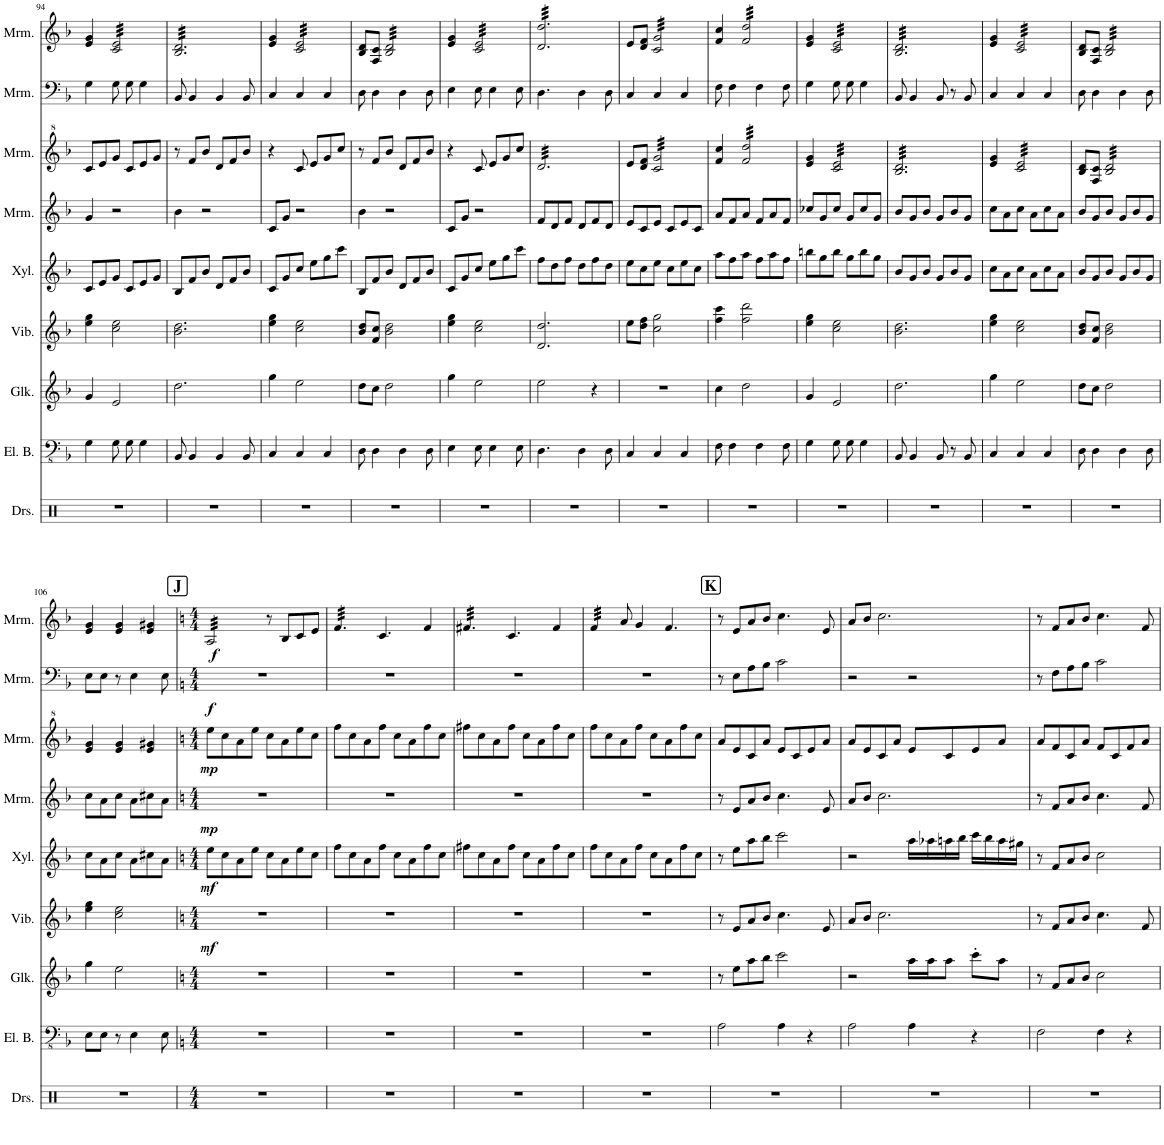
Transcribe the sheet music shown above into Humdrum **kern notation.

**kern	**kern	**kern	**kern	**dynam	**kern	**dynam	**kern	**dynam	**kern	**dynam	**kern	**dynam	**kern	**dynam
*part9	*part8	*part7	*part6	*part6	*part5	*part5	*part4	*part4	*part3	*part3	*part2	*part2	*part1	*part1
*staff9	*staff8	*staff7	*staff6	*staff6	*staff5	*staff5	*staff4	*staff4	*staff3	*staff3	*staff2	*staff2	*staff1	*staff1
*I"Drumset	*I"Electric Bass	*I"Glockenspiel	*I"Vibraphone	*	*I"Xylophone	*	*I"Marimba	*	*I"Marimba	*	*I"Marimba	*	*I"Marimba	*
*I'Drs.	*I'El. B.	*I'Glk.	*I'Vib.	*	*I'Xyl.	*	*I'Mrm.	*	*I'Mrm.	*	*I'Mrm.	*	*I'Mrm.	*
!!LO:PB:g=z
*clefX	*clefFv4	*clefG2	*clefG2	*	*clefG2	*	*clefG2	*	*clefG^2	*	*clefF4	*	*clefG2	*
*	*	*Trd-14c-24	*	*	*Trd-7c-12	*	*	*	*	*	*	*	*	*
*k[]	*k[b-]	*k[b-]	*k[b-]	*	*k[b-]	*	*k[b-]	*	*k[b-]	*	*k[b-]	*	*k[b-]	*
*M6/8	*M6/8	*M6/8	*M6/8	*	*M6/8	*	*M6/8	*	*M6/8	*	*M6/8	*	*M6/8	*
=94	=94	=94	=94	=94	=94	=94	=94	=94	=94	=94	=94	=94	=94	=94
2.r	4GG\	4g/	4ee\ 4gg\	.	8c/L	.	4g/	.	8cc/L	.	4G\	.	4e/ 4g/	.
.	.	.	.	.	8e/	.	.	.	8ee/	.	.	.	.	.
*	*	*	*	*	*	*	*	*	*	*	*	*	*tremolo	*
.	8GG\	2e/	2cc\ 2ee\	.	8g/J	.	2r	.	8gg/J	.	8G\	.	32c/ 32e/LLL	.
.	.	.	.	.	.	.	.	.	.	.	.	.	32c/ 32e/	.
.	.	.	.	.	.	.	.	.	.	.	.	.	32c/ 32e/	.
.	.	.	.	.	.	.	.	.	.	.	.	.	32c/ 32e/	.
.	8GG\	.	.	.	8c/L	.	.	.	8cc/L	.	8G\	.	32c/ 32e/	.
.	.	.	.	.	.	.	.	.	.	.	.	.	32c/ 32e/	.
.	.	.	.	.	.	.	.	.	.	.	.	.	32c/ 32e/	.
.	.	.	.	.	.	.	.	.	.	.	.	.	32c/ 32e/	.
.	4GG\	.	.	.	8e/	.	.	.	8ee/	.	4G\	.	32c/ 32e/	.
.	.	.	.	.	.	.	.	.	.	.	.	.	32c/ 32e/	.
.	.	.	.	.	.	.	.	.	.	.	.	.	32c/ 32e/	.
.	.	.	.	.	.	.	.	.	.	.	.	.	32c/ 32e/	.
.	.	.	.	.	8g/J	.	.	.	8gg/J	.	.	.	32c/ 32e/	.
.	.	.	.	.	.	.	.	.	.	.	.	.	32c/ 32e/	.
.	.	.	.	.	.	.	.	.	.	.	.	.	32c/ 32e/	.
.	.	.	.	.	.	.	.	.	.	.	.	.	32c/ 32e/JJJ	.
=95	=95	=95	=95	=95	=95	=95	=95	=95	=95	=95	=95	=95	=95	=95
2.r	8BBB-/	2.dd\	2.b-\ 2.dd\	.	8B-/L	.	4b-\	.	8r	.	8BB-/	.	32B-/ 32d/LLL	.
.	.	.	.	.	.	.	.	.	.	.	.	.	32B-/ 32d/	.
.	.	.	.	.	.	.	.	.	.	.	.	.	32B-/ 32d/	.
.	.	.	.	.	.	.	.	.	.	.	.	.	32B-/ 32d/	.
.	4BBB-/	.	.	.	8f/	.	.	.	8ff/L	.	4BB-/	.	32B-/ 32d/	.
.	.	.	.	.	.	.	.	.	.	.	.	.	32B-/ 32d/	.
.	.	.	.	.	.	.	.	.	.	.	.	.	32B-/ 32d/	.
.	.	.	.	.	.	.	.	.	.	.	.	.	32B-/ 32d/	.
.	.	.	.	.	8b-/J	.	2r	.	8bb-/J	.	.	.	32B-/ 32d/	.
.	.	.	.	.	.	.	.	.	.	.	.	.	32B-/ 32d/	.
.	.	.	.	.	.	.	.	.	.	.	.	.	32B-/ 32d/	.
.	.	.	.	.	.	.	.	.	.	.	.	.	32B-/ 32d/	.
.	4BBB-/	.	.	.	8d/L	.	.	.	8dd/L	.	4BB-/	.	32B-/ 32d/	.
.	.	.	.	.	.	.	.	.	.	.	.	.	32B-/ 32d/	.
.	.	.	.	.	.	.	.	.	.	.	.	.	32B-/ 32d/	.
.	.	.	.	.	.	.	.	.	.	.	.	.	32B-/ 32d/	.
.	.	.	.	.	8f/	.	.	.	8ff/	.	.	.	32B-/ 32d/	.
.	.	.	.	.	.	.	.	.	.	.	.	.	32B-/ 32d/	.
.	.	.	.	.	.	.	.	.	.	.	.	.	32B-/ 32d/	.
.	.	.	.	.	.	.	.	.	.	.	.	.	32B-/ 32d/	.
.	8BBB-/	.	.	.	8b-/J	.	.	.	8bb-/J	.	8BB-/	.	32B-/ 32d/	.
.	.	.	.	.	.	.	.	.	.	.	.	.	32B-/ 32d/	.
.	.	.	.	.	.	.	.	.	.	.	.	.	32B-/ 32d/	.
.	.	.	.	.	.	.	.	.	.	.	.	.	32B-/ 32d/JJJ	.
*	*	*	*	*	*	*	*	*	*	*	*	*	*Xtremolo	*
=96	=96	=96	=96	=96	=96	=96	=96	=96	=96	=96	=96	=96	=96	=96
2.r	4CC/	4gg\	4ee\ 4gg\	.	8c/L	.	8c/L	.	4r	.	4C/	.	4e/ 4g/	.
.	.	.	.	.	8g/	.	8g/J	.	.	.	.	.	.	.
*	*	*	*	*	*	*	*	*	*	*	*	*	*tremolo	*
.	4CC/	2ee\	2cc\ 2ee\	.	8cc/J	.	2r	.	8cc/	.	4C/	.	32c/ 32e/LLL	.
.	.	.	.	.	.	.	.	.	.	.	.	.	32c/ 32e/	.
.	.	.	.	.	.	.	.	.	.	.	.	.	32c/ 32e/	.
.	.	.	.	.	.	.	.	.	.	.	.	.	32c/ 32e/	.
.	.	.	.	.	8ee\L	.	.	.	8ee/L	.	.	.	32c/ 32e/	.
.	.	.	.	.	.	.	.	.	.	.	.	.	32c/ 32e/	.
.	.	.	.	.	.	.	.	.	.	.	.	.	32c/ 32e/	.
.	.	.	.	.	.	.	.	.	.	.	.	.	32c/ 32e/	.
.	4CC/	.	.	.	8gg\	.	.	.	8gg/	.	4C/	.	32c/ 32e/	.
.	.	.	.	.	.	.	.	.	.	.	.	.	32c/ 32e/	.
.	.	.	.	.	.	.	.	.	.	.	.	.	32c/ 32e/	.
.	.	.	.	.	.	.	.	.	.	.	.	.	32c/ 32e/	.
.	.	.	.	.	8ccc\J	.	.	.	8ccc/J	.	.	.	32c/ 32e/	.
.	.	.	.	.	.	.	.	.	.	.	.	.	32c/ 32e/	.
.	.	.	.	.	.	.	.	.	.	.	.	.	32c/ 32e/	.
.	.	.	.	.	.	.	.	.	.	.	.	.	32c/ 32e/JJJ	.
*	*	*	*	*	*	*	*	*	*	*	*	*	*Xtremolo	*
=97	=97	=97	=97	=97	=97	=97	=97	=97	=97	=97	=97	=97	=97	=97
2.r	8DD\	8dd\L	8b-/ 8dd/L	.	8B-/L	.	4b-\	.	8r	.	8D\	.	8B-/ 8d/L	.
.	4DD\	8cc\J	8f/ 8cc/J	.	8f/	.	.	.	8ff/L	.	4D\	.	8F/ 8c/J	.
*	*	*	*	*	*	*	*	*	*	*	*	*	*tremolo	*
.	.	2dd\	2b-\ 2dd\	.	8b-/J	.	2r	.	8bb-/J	.	.	.	32B-/ 32d/LLL	.
.	.	.	.	.	.	.	.	.	.	.	.	.	32B-/ 32d/	.
.	.	.	.	.	.	.	.	.	.	.	.	.	32B-/ 32d/	.
.	.	.	.	.	.	.	.	.	.	.	.	.	32B-/ 32d/	.
.	4DD\	.	.	.	8d/L	.	.	.	8dd/L	.	4D\	.	32B-/ 32d/	.
.	.	.	.	.	.	.	.	.	.	.	.	.	32B-/ 32d/	.
.	.	.	.	.	.	.	.	.	.	.	.	.	32B-/ 32d/	.
.	.	.	.	.	.	.	.	.	.	.	.	.	32B-/ 32d/	.
.	.	.	.	.	8f/	.	.	.	8ff/	.	.	.	32B-/ 32d/	.
.	.	.	.	.	.	.	.	.	.	.	.	.	32B-/ 32d/	.
.	.	.	.	.	.	.	.	.	.	.	.	.	32B-/ 32d/	.
.	.	.	.	.	.	.	.	.	.	.	.	.	32B-/ 32d/	.
.	8DD\	.	.	.	8b-/J	.	.	.	8bb-/J	.	8D\	.	32B-/ 32d/	.
.	.	.	.	.	.	.	.	.	.	.	.	.	32B-/ 32d/	.
.	.	.	.	.	.	.	.	.	.	.	.	.	32B-/ 32d/	.
.	.	.	.	.	.	.	.	.	.	.	.	.	32B-/ 32d/JJJ	.
*	*	*	*	*	*	*	*	*	*	*	*	*	*Xtremolo	*
=98	=98	=98	=98	=98	=98	=98	=98	=98	=98	=98	=98	=98	=98	=98
2.r	4EE\	4gg\	4ee\ 4gg\	.	8c/L	.	8c/L	.	4r	.	4E\	.	4e/ 4g/	.
.	.	.	.	.	8g/	.	8g/J	.	.	.	.	.	.	.
*	*	*	*	*	*	*	*	*	*	*	*	*	*tremolo	*
.	8EE\	2ee\	2cc\ 2ee\	.	8cc/J	.	2r	.	8cc/	.	8E\	.	32c/ 32e/LLL	.
.	.	.	.	.	.	.	.	.	.	.	.	.	32c/ 32e/	.
.	.	.	.	.	.	.	.	.	.	.	.	.	32c/ 32e/	.
.	.	.	.	.	.	.	.	.	.	.	.	.	32c/ 32e/	.
.	4EE\	.	.	.	8ee\L	.	.	.	8ee/L	.	4E\	.	32c/ 32e/	.
.	.	.	.	.	.	.	.	.	.	.	.	.	32c/ 32e/	.
.	.	.	.	.	.	.	.	.	.	.	.	.	32c/ 32e/	.
.	.	.	.	.	.	.	.	.	.	.	.	.	32c/ 32e/	.
.	.	.	.	.	8gg\	.	.	.	8gg/	.	.	.	32c/ 32e/	.
.	.	.	.	.	.	.	.	.	.	.	.	.	32c/ 32e/	.
.	.	.	.	.	.	.	.	.	.	.	.	.	32c/ 32e/	.
.	.	.	.	.	.	.	.	.	.	.	.	.	32c/ 32e/	.
.	8EE\	.	.	.	8ccc\J	.	.	.	8ccc/J	.	8E\	.	32c/ 32e/	.
.	.	.	.	.	.	.	.	.	.	.	.	.	32c/ 32e/	.
.	.	.	.	.	.	.	.	.	.	.	.	.	32c/ 32e/	.
.	.	.	.	.	.	.	.	.	.	.	.	.	32c/ 32e/JJJ	.
=99	=99	=99	=99	=99	=99	=99	=99	=99	=99	=99	=99	=99	=99	=99
*	*	*	*	*	*	*	*	*	*tremolo	*	*	*	*	*
2.r	4.DD\	2ee\	2.d/ 2.dd/	.	8ff\L	.	8f/L	.	32dd/LLL	.	4.D\	.	32d/ 32dd/LLL	.
.	.	.	.	.	.	.	.	.	32dd/	.	.	.	32d/ 32dd/	.
.	.	.	.	.	.	.	.	.	32dd/	.	.	.	32d/ 32dd/	.
.	.	.	.	.	.	.	.	.	32dd/	.	.	.	32d/ 32dd/	.
.	.	.	.	.	8dd\	.	8d/	.	32dd/	.	.	.	32d/ 32dd/	.
.	.	.	.	.	.	.	.	.	32dd/	.	.	.	32d/ 32dd/	.
.	.	.	.	.	.	.	.	.	32dd/	.	.	.	32d/ 32dd/	.
.	.	.	.	.	.	.	.	.	32dd/	.	.	.	32d/ 32dd/	.
.	.	.	.	.	8ff\J	.	8f/J	.	32dd/	.	.	.	32d/ 32dd/	.
.	.	.	.	.	.	.	.	.	32dd/	.	.	.	32d/ 32dd/	.
.	.	.	.	.	.	.	.	.	32dd/	.	.	.	32d/ 32dd/	.
.	.	.	.	.	.	.	.	.	32dd/	.	.	.	32d/ 32dd/	.
.	4DD\	.	.	.	8dd\L	.	8d/L	.	32dd/	.	4D\	.	32d/ 32dd/	.
.	.	.	.	.	.	.	.	.	32dd/	.	.	.	32d/ 32dd/	.
.	.	.	.	.	.	.	.	.	32dd/	.	.	.	32d/ 32dd/	.
.	.	.	.	.	.	.	.	.	32dd/	.	.	.	32d/ 32dd/	.
.	.	4r	.	.	8ff\	.	8f/	.	32dd/	.	.	.	32d/ 32dd/	.
.	.	.	.	.	.	.	.	.	32dd/	.	.	.	32d/ 32dd/	.
.	.	.	.	.	.	.	.	.	32dd/	.	.	.	32d/ 32dd/	.
.	.	.	.	.	.	.	.	.	32dd/	.	.	.	32d/ 32dd/	.
.	8DD\	.	.	.	8dd\J	.	8d/J	.	32dd/	.	8D\	.	32d/ 32dd/	.
.	.	.	.	.	.	.	.	.	32dd/	.	.	.	32d/ 32dd/	.
.	.	.	.	.	.	.	.	.	32dd/	.	.	.	32d/ 32dd/	.
.	.	.	.	.	.	.	.	.	32dd/JJJ	.	.	.	32d/ 32dd/JJJ	.
*	*	*	*	*	*	*	*	*	*	*	*	*	*Xtremolo	*
*	*	*	*	*	*	*	*	*	*Xtremolo	*	*	*	*	*
=100	=100	=100	=100	=100	=100	=100	=100	=100	=100	=100	=100	=100	=100	=100
2.r	4CC/	2.r	8ee\L	.	8ee\L	.	8e/L	.	8ee/L	.	4C/	.	8e/L	.
.	.	.	8dd\ 8ff\J	.	8cc\	.	8c/	.	8dd/ 8ff/J	.	.	.	8d/ 8f/J	.
*	*	*	*	*	*	*	*	*	*tremolo	*	*	*	*	*
*	*	*	*	*	*	*	*	*	*	*	*	*	*tremolo	*
.	4CC/	.	2cc\ 2gg\	.	8ee\J	.	8e/J	.	32cc/ 32gg/LLL	.	4C/	.	32c/ 32g/LLL	.
.	.	.	.	.	.	.	.	.	32cc/ 32gg/	.	.	.	32c/ 32g/	.
.	.	.	.	.	.	.	.	.	32cc/ 32gg/	.	.	.	32c/ 32g/	.
.	.	.	.	.	.	.	.	.	32cc/ 32gg/	.	.	.	32c/ 32g/	.
.	.	.	.	.	8cc\L	.	8c/L	.	32cc/ 32gg/	.	.	.	32c/ 32g/	.
.	.	.	.	.	.	.	.	.	32cc/ 32gg/	.	.	.	32c/ 32g/	.
.	.	.	.	.	.	.	.	.	32cc/ 32gg/	.	.	.	32c/ 32g/	.
.	.	.	.	.	.	.	.	.	32cc/ 32gg/	.	.	.	32c/ 32g/	.
.	4CC/	.	.	.	8ee\	.	8e/	.	32cc/ 32gg/	.	4C/	.	32c/ 32g/	.
.	.	.	.	.	.	.	.	.	32cc/ 32gg/	.	.	.	32c/ 32g/	.
.	.	.	.	.	.	.	.	.	32cc/ 32gg/	.	.	.	32c/ 32g/	.
.	.	.	.	.	.	.	.	.	32cc/ 32gg/	.	.	.	32c/ 32g/	.
.	.	.	.	.	8cc\J	.	8c/J	.	32cc/ 32gg/	.	.	.	32c/ 32g/	.
.	.	.	.	.	.	.	.	.	32cc/ 32gg/	.	.	.	32c/ 32g/	.
.	.	.	.	.	.	.	.	.	32cc/ 32gg/	.	.	.	32c/ 32g/	.
.	.	.	.	.	.	.	.	.	32cc/ 32gg/JJJ	.	.	.	32c/ 32g/JJJ	.
*	*	*	*	*	*	*	*	*	*	*	*	*	*Xtremolo	*
*	*	*	*	*	*	*	*	*	*Xtremolo	*	*	*	*	*
=101	=101	=101	=101	=101	=101	=101	=101	=101	=101	=101	=101	=101	=101	=101
2.r	8FF\	4cc\	4ff\ 4ccc\	.	8aa\L	.	8a/L	.	4ff/ 4ccc/	.	8F\	.	4f/ 4cc/	.
.	4FF\	.	.	.	8ff\	.	8f/	.	.	.	4F\	.	.	.
*	*	*	*	*	*	*	*	*	*tremolo	*	*	*	*	*
*	*	*	*	*	*	*	*	*	*	*	*	*	*tremolo	*
.	.	2dd\	2ff\ 2ddd\	.	8aa\J	.	8a/J	.	32ff/ 32ddd/LLL	.	.	.	32f/ 32dd/LLL	.
.	.	.	.	.	.	.	.	.	32ff/ 32ddd/	.	.	.	32f/ 32dd/	.
.	.	.	.	.	.	.	.	.	32ff/ 32ddd/	.	.	.	32f/ 32dd/	.
.	.	.	.	.	.	.	.	.	32ff/ 32ddd/	.	.	.	32f/ 32dd/	.
.	4FF\	.	.	.	8ff\L	.	8f/L	.	32ff/ 32ddd/	.	4F\	.	32f/ 32dd/	.
.	.	.	.	.	.	.	.	.	32ff/ 32ddd/	.	.	.	32f/ 32dd/	.
.	.	.	.	.	.	.	.	.	32ff/ 32ddd/	.	.	.	32f/ 32dd/	.
.	.	.	.	.	.	.	.	.	32ff/ 32ddd/	.	.	.	32f/ 32dd/	.
.	.	.	.	.	8aa\	.	8a/	.	32ff/ 32ddd/	.	.	.	32f/ 32dd/	.
.	.	.	.	.	.	.	.	.	32ff/ 32ddd/	.	.	.	32f/ 32dd/	.
.	.	.	.	.	.	.	.	.	32ff/ 32ddd/	.	.	.	32f/ 32dd/	.
.	.	.	.	.	.	.	.	.	32ff/ 32ddd/	.	.	.	32f/ 32dd/	.
.	8FF\	.	.	.	8ff\J	.	8f/J	.	32ff/ 32ddd/	.	8F\	.	32f/ 32dd/	.
.	.	.	.	.	.	.	.	.	32ff/ 32ddd/	.	.	.	32f/ 32dd/	.
.	.	.	.	.	.	.	.	.	32ff/ 32ddd/	.	.	.	32f/ 32dd/	.
.	.	.	.	.	.	.	.	.	32ff/ 32ddd/JJJ	.	.	.	32f/ 32dd/JJJ	.
*	*	*	*	*	*	*	*	*	*	*	*	*	*Xtremolo	*
*	*	*	*	*	*	*	*	*	*Xtremolo	*	*	*	*	*
=102	=102	=102	=102	=102	=102	=102	=102	=102	=102	=102	=102	=102	=102	=102
2.r	4GG\	4g/	4ee\ 4gg\	.	8bbn\L	.	8cc-X/L	.	4ee/ 4gg/	.	4G\	.	4e/ 4g/	.
.	.	.	.	.	8gg\	.	8g/	.	.	.	.	.	.	.
*	*	*	*	*	*	*	*	*	*tremolo	*	*	*	*	*
*	*	*	*	*	*	*	*	*	*	*	*	*	*tremolo	*
.	8GG\	2e/	2cc\ 2ee\	.	8bb\J	.	8cc-/J	.	32cc/ 32ee/LLL	.	8G\	.	32c/ 32e/LLL	.
.	.	.	.	.	.	.	.	.	32cc/ 32ee/	.	.	.	32c/ 32e/	.
.	.	.	.	.	.	.	.	.	32cc/ 32ee/	.	.	.	32c/ 32e/	.
.	.	.	.	.	.	.	.	.	32cc/ 32ee/	.	.	.	32c/ 32e/	.
.	8GG\	.	.	.	8gg\L	.	8g/L	.	32cc/ 32ee/	.	8G\	.	32c/ 32e/	.
.	.	.	.	.	.	.	.	.	32cc/ 32ee/	.	.	.	32c/ 32e/	.
.	.	.	.	.	.	.	.	.	32cc/ 32ee/	.	.	.	32c/ 32e/	.
.	.	.	.	.	.	.	.	.	32cc/ 32ee/	.	.	.	32c/ 32e/	.
.	4GG\	.	.	.	8bb\	.	8cc-/	.	32cc/ 32ee/	.	4G\	.	32c/ 32e/	.
.	.	.	.	.	.	.	.	.	32cc/ 32ee/	.	.	.	32c/ 32e/	.
.	.	.	.	.	.	.	.	.	32cc/ 32ee/	.	.	.	32c/ 32e/	.
.	.	.	.	.	.	.	.	.	32cc/ 32ee/	.	.	.	32c/ 32e/	.
.	.	.	.	.	8gg\J	.	8g/J	.	32cc/ 32ee/	.	.	.	32c/ 32e/	.
.	.	.	.	.	.	.	.	.	32cc/ 32ee/	.	.	.	32c/ 32e/	.
.	.	.	.	.	.	.	.	.	32cc/ 32ee/	.	.	.	32c/ 32e/	.
.	.	.	.	.	.	.	.	.	32cc/ 32ee/JJJ	.	.	.	32c/ 32e/JJJ	.
=103	=103	=103	=103	=103	=103	=103	=103	=103	=103	=103	=103	=103	=103	=103
2.r	8BBB-/	2.dd\	2.b-\ 2.dd\	.	8b-/L	.	8b-/L	.	32b-/ 32dd/LLL	.	8BB-/	.	32B-/ 32d/LLL	.
.	.	.	.	.	.	.	.	.	32b-/ 32dd/	.	.	.	32B-/ 32d/	.
.	.	.	.	.	.	.	.	.	32b-/ 32dd/	.	.	.	32B-/ 32d/	.
.	.	.	.	.	.	.	.	.	32b-/ 32dd/	.	.	.	32B-/ 32d/	.
.	4BBB-/	.	.	.	8g/	.	8g/	.	32b-/ 32dd/	.	4BB-/	.	32B-/ 32d/	.
.	.	.	.	.	.	.	.	.	32b-/ 32dd/	.	.	.	32B-/ 32d/	.
.	.	.	.	.	.	.	.	.	32b-/ 32dd/	.	.	.	32B-/ 32d/	.
.	.	.	.	.	.	.	.	.	32b-/ 32dd/	.	.	.	32B-/ 32d/	.
.	.	.	.	.	8b-/J	.	8b-/J	.	32b-/ 32dd/	.	.	.	32B-/ 32d/	.
.	.	.	.	.	.	.	.	.	32b-/ 32dd/	.	.	.	32B-/ 32d/	.
.	.	.	.	.	.	.	.	.	32b-/ 32dd/	.	.	.	32B-/ 32d/	.
.	.	.	.	.	.	.	.	.	32b-/ 32dd/	.	.	.	32B-/ 32d/	.
.	8BBB-/	.	.	.	8g/L	.	8g/L	.	32b-/ 32dd/	.	8BB-/	.	32B-/ 32d/	.
.	.	.	.	.	.	.	.	.	32b-/ 32dd/	.	.	.	32B-/ 32d/	.
.	.	.	.	.	.	.	.	.	32b-/ 32dd/	.	.	.	32B-/ 32d/	.
.	.	.	.	.	.	.	.	.	32b-/ 32dd/	.	.	.	32B-/ 32d/	.
.	8r	.	.	.	8b-/	.	8b-/	.	32b-/ 32dd/	.	8r	.	32B-/ 32d/	.
.	.	.	.	.	.	.	.	.	32b-/ 32dd/	.	.	.	32B-/ 32d/	.
.	.	.	.	.	.	.	.	.	32b-/ 32dd/	.	.	.	32B-/ 32d/	.
.	.	.	.	.	.	.	.	.	32b-/ 32dd/	.	.	.	32B-/ 32d/	.
.	8BBB-/	.	.	.	8g/J	.	8g/J	.	32b-/ 32dd/	.	8BB-/	.	32B-/ 32d/	.
.	.	.	.	.	.	.	.	.	32b-/ 32dd/	.	.	.	32B-/ 32d/	.
.	.	.	.	.	.	.	.	.	32b-/ 32dd/	.	.	.	32B-/ 32d/	.
.	.	.	.	.	.	.	.	.	32b-/ 32dd/JJJ	.	.	.	32B-/ 32d/JJJ	.
*	*	*	*	*	*	*	*	*	*	*	*	*	*Xtremolo	*
*	*	*	*	*	*	*	*	*	*Xtremolo	*	*	*	*	*
=104	=104	=104	=104	=104	=104	=104	=104	=104	=104	=104	=104	=104	=104	=104
2.r	4CC/	4gg\	4ee\ 4gg\	.	8cc\L	.	8cc\L	.	4ee/ 4gg/	.	4C/	.	4e/ 4g/	.
.	.	.	.	.	8a\	.	8a\	.	.	.	.	.	.	.
*	*	*	*	*	*	*	*	*	*tremolo	*	*	*	*	*
*	*	*	*	*	*	*	*	*	*	*	*	*	*tremolo	*
.	4CC/	2ee\	2cc\ 2ee\	.	8cc\J	.	8cc\J	.	32cc/ 32ee/LLL	.	4C/	.	32c/ 32e/LLL	.
.	.	.	.	.	.	.	.	.	32cc/ 32ee/	.	.	.	32c/ 32e/	.
.	.	.	.	.	.	.	.	.	32cc/ 32ee/	.	.	.	32c/ 32e/	.
.	.	.	.	.	.	.	.	.	32cc/ 32ee/	.	.	.	32c/ 32e/	.
.	.	.	.	.	8a\L	.	8a\L	.	32cc/ 32ee/	.	.	.	32c/ 32e/	.
.	.	.	.	.	.	.	.	.	32cc/ 32ee/	.	.	.	32c/ 32e/	.
.	.	.	.	.	.	.	.	.	32cc/ 32ee/	.	.	.	32c/ 32e/	.
.	.	.	.	.	.	.	.	.	32cc/ 32ee/	.	.	.	32c/ 32e/	.
.	4CC/	.	.	.	8cc\	.	8cc\	.	32cc/ 32ee/	.	4C/	.	32c/ 32e/	.
.	.	.	.	.	.	.	.	.	32cc/ 32ee/	.	.	.	32c/ 32e/	.
.	.	.	.	.	.	.	.	.	32cc/ 32ee/	.	.	.	32c/ 32e/	.
.	.	.	.	.	.	.	.	.	32cc/ 32ee/	.	.	.	32c/ 32e/	.
.	.	.	.	.	8a\J	.	8a\J	.	32cc/ 32ee/	.	.	.	32c/ 32e/	.
.	.	.	.	.	.	.	.	.	32cc/ 32ee/	.	.	.	32c/ 32e/	.
.	.	.	.	.	.	.	.	.	32cc/ 32ee/	.	.	.	32c/ 32e/	.
.	.	.	.	.	.	.	.	.	32cc/ 32ee/JJJ	.	.	.	32c/ 32e/JJJ	.
*	*	*	*	*	*	*	*	*	*	*	*	*	*Xtremolo	*
*	*	*	*	*	*	*	*	*	*Xtremolo	*	*	*	*	*
=105	=105	=105	=105	=105	=105	=105	=105	=105	=105	=105	=105	=105	=105	=105
2.r	8DD\	8dd\L	8b-/ 8dd/L	.	8b-/L	.	8b-/L	.	8b-/ 8dd/L	.	8D\	.	8B-/ 8d/L	.
.	4DD\	8cc\J	8f/ 8cc/J	.	8g/	.	8g/	.	8f/ 8cc/J	.	4D\	.	8F/ 8c/J	.
*	*	*	*	*	*	*	*	*	*tremolo	*	*	*	*	*
*	*	*	*	*	*	*	*	*	*	*	*	*	*tremolo	*
.	.	2dd\	2b-\ 2dd\	.	8b-/J	.	8b-/J	.	32b-/ 32dd/LLL	.	.	.	32B-/ 32d/LLL	.
.	.	.	.	.	.	.	.	.	32b-/ 32dd/	.	.	.	32B-/ 32d/	.
.	.	.	.	.	.	.	.	.	32b-/ 32dd/	.	.	.	32B-/ 32d/	.
.	.	.	.	.	.	.	.	.	32b-/ 32dd/	.	.	.	32B-/ 32d/	.
.	4DD\	.	.	.	8g/L	.	8g/L	.	32b-/ 32dd/	.	4D\	.	32B-/ 32d/	.
.	.	.	.	.	.	.	.	.	32b-/ 32dd/	.	.	.	32B-/ 32d/	.
.	.	.	.	.	.	.	.	.	32b-/ 32dd/	.	.	.	32B-/ 32d/	.
.	.	.	.	.	.	.	.	.	32b-/ 32dd/	.	.	.	32B-/ 32d/	.
.	.	.	.	.	8b-/	.	8b-/	.	32b-/ 32dd/	.	.	.	32B-/ 32d/	.
.	.	.	.	.	.	.	.	.	32b-/ 32dd/	.	.	.	32B-/ 32d/	.
.	.	.	.	.	.	.	.	.	32b-/ 32dd/	.	.	.	32B-/ 32d/	.
.	.	.	.	.	.	.	.	.	32b-/ 32dd/	.	.	.	32B-/ 32d/	.
.	8DD\	.	.	.	8g/J	.	8g/J	.	32b-/ 32dd/	.	8D\	.	32B-/ 32d/	.
.	.	.	.	.	.	.	.	.	32b-/ 32dd/	.	.	.	32B-/ 32d/	.
.	.	.	.	.	.	.	.	.	32b-/ 32dd/	.	.	.	32B-/ 32d/	.
.	.	.	.	.	.	.	.	.	32b-/ 32dd/JJJ	.	.	.	32B-/ 32d/JJJ	.
*	*	*	*	*	*	*	*	*	*	*	*	*	*Xtremolo	*
*	*	*	*	*	*	*	*	*	*Xtremolo	*	*	*	*	*
!!LO:LB:g=z
=106	=106	=106	=106	=106	=106	=106	=106	=106	=106	=106	=106	=106	=106	=106
2.r	8EE\L	4gg\	4ee\ 4gg\	.	8cc\L	.	8cc\L	.	4ee/ 4gg/	.	8E\L	.	4e/ 4g/	.
.	8EE\J	.	.	.	8a\	.	8a\	.	.	.	8E\J	.	.	.
.	8r	2ee\	2cc\ 2ee\	.	8cc\J	.	8cc\J	.	4ee/ 4gg/	.	8r	.	4e/ 4g/	.
.	4EE\	.	.	.	8a\L	.	8a\L	.	.	.	4E\	.	.	.
.	.	.	.	.	8cc#X\	.	8cc#X\	.	4ee/ 4gg#X/	.	.	.	4e/ 4g#X/	.
.	8EE\	.	.	.	8a\J	.	8a\J	.	.	.	8E\	.	.	.
!!LO:REH:place=s1:a:B:cj:fs=14:t=J
=107	=107	=107	=107	=107	=107	=107	=107	=107	=107	=107	=107	=107	=107	=107
*	*k[]	*k[]	*k[]	*	*k[]	*	*k[]	*	*k[]	*	*k[]	*	*k[]	*
*M4/4	*M4/4	*M4/4	*M4/4	*	*M4/4	*	*M4/4	*	*M4/4	*	*M4/4	*	*M4/4	*
!	!	!	!	!LO:DY:b	!	!LO:DY:b	!	!LO:DY:b	!	!LO:DY:b	!	!LO:DY:b	!	!LO:DY:b
*	*	*	*	*	*	*	*	*	*	*	*	*	*tremolo	*
1r	1r	1r	1r	mf	8ee\L	mf	1r	mp	8eee\L	mp	1r	f	32A/LLL	f
.	.	.	.	.	.	.	.	.	.	.	.	.	32A/	.
.	.	.	.	.	.	.	.	.	.	.	.	.	32A/	.
.	.	.	.	.	.	.	.	.	.	.	.	.	32A/	.
.	.	.	.	.	8cc\	.	.	.	8ccc\	.	.	.	32A/	.
.	.	.	.	.	.	.	.	.	.	.	.	.	32A/	.
.	.	.	.	.	.	.	.	.	.	.	.	.	32A/	.
.	.	.	.	.	.	.	.	.	.	.	.	.	32A/	.
.	.	.	.	.	8a\	.	.	.	8aa\	.	.	.	32A/	.
.	.	.	.	.	.	.	.	.	.	.	.	.	32A/	.
.	.	.	.	.	.	.	.	.	.	.	.	.	32A/	.
.	.	.	.	.	.	.	.	.	.	.	.	.	32A/	.
.	.	.	.	.	8ee\J	.	.	.	8eee\J	.	.	.	32A/	.
.	.	.	.	.	.	.	.	.	.	.	.	.	32A/	.
.	.	.	.	.	.	.	.	.	.	.	.	.	32A/	.
.	.	.	.	.	.	.	.	.	.	.	.	.	32A/JJJ	.
*	*	*	*	*	*	*	*	*	*	*	*	*	*Xtremolo	*
.	.	.	.	.	8cc\L	.	.	.	8ccc\L	.	.	.	8r	.
.	.	.	.	.	8a\	.	.	.	8aa\	.	.	.	8B/L	.
.	.	.	.	.	8ee\	.	.	.	8eee\	.	.	.	8c/	.
.	.	.	.	.	8cc\J	.	.	.	8ccc\J	.	.	.	8e/J	.
=108	=108	=108	=108	=108	=108	=108	=108	=108	=108	=108	=108	=108	=108	=108
*	*	*	*	*	*	*	*	*	*	*	*	*	*tremolo	*
1r	1r	1r	1r	.	8ff\L	.	1r	.	8fff\L	.	1r	.	32f/LLL	.
.	.	.	.	.	.	.	.	.	.	.	.	.	32f/	.
.	.	.	.	.	.	.	.	.	.	.	.	.	32f/	.
.	.	.	.	.	.	.	.	.	.	.	.	.	32f/	.
.	.	.	.	.	8cc\	.	.	.	8ccc\	.	.	.	32f/	.
.	.	.	.	.	.	.	.	.	.	.	.	.	32f/	.
.	.	.	.	.	.	.	.	.	.	.	.	.	32f/	.
.	.	.	.	.	.	.	.	.	.	.	.	.	32f/	.
.	.	.	.	.	8a\	.	.	.	8aa\	.	.	.	32f/	.
.	.	.	.	.	.	.	.	.	.	.	.	.	32f/	.
.	.	.	.	.	.	.	.	.	.	.	.	.	32f/	.
.	.	.	.	.	.	.	.	.	.	.	.	.	32f/JJJ	.
*	*	*	*	*	*	*	*	*	*	*	*	*	*Xtremolo	*
.	.	.	.	.	8ff\J	.	.	.	8fff\J	.	.	.	4.c/	.
.	.	.	.	.	8cc\L	.	.	.	8ccc\L	.	.	.	.	.
.	.	.	.	.	8a\	.	.	.	8aa\	.	.	.	.	.
.	.	.	.	.	8ff\	.	.	.	8fff\	.	.	.	4f/	.
.	.	.	.	.	8cc\J	.	.	.	8ccc\J	.	.	.	.	.
=109	=109	=109	=109	=109	=109	=109	=109	=109	=109	=109	=109	=109	=109	=109
*	*	*	*	*	*	*	*	*	*	*	*	*	*tremolo	*
1r	1r	1r	1r	.	8ff#X\L	.	1r	.	8fff#X\L	.	1r	.	32f#X/LLL	.
.	.	.	.	.	.	.	.	.	.	.	.	.	32f#X/	.
.	.	.	.	.	.	.	.	.	.	.	.	.	32f#X/	.
.	.	.	.	.	.	.	.	.	.	.	.	.	32f#X/	.
.	.	.	.	.	8cc\	.	.	.	8ccc\	.	.	.	32f#X/	.
.	.	.	.	.	.	.	.	.	.	.	.	.	32f#X/	.
.	.	.	.	.	.	.	.	.	.	.	.	.	32f#X/	.
.	.	.	.	.	.	.	.	.	.	.	.	.	32f#X/	.
.	.	.	.	.	8a\	.	.	.	8aa\	.	.	.	32f#X/	.
.	.	.	.	.	.	.	.	.	.	.	.	.	32f#X/	.
.	.	.	.	.	.	.	.	.	.	.	.	.	32f#X/	.
.	.	.	.	.	.	.	.	.	.	.	.	.	32f#X/JJJ	.
*	*	*	*	*	*	*	*	*	*	*	*	*	*Xtremolo	*
.	.	.	.	.	8ff#\J	.	.	.	8fff#\J	.	.	.	4.c/	.
.	.	.	.	.	8cc\L	.	.	.	8ccc\L	.	.	.	.	.
.	.	.	.	.	8a\	.	.	.	8aa\	.	.	.	.	.
.	.	.	.	.	8ff#\	.	.	.	8fff#\	.	.	.	4f#/	.
.	.	.	.	.	8cc\J	.	.	.	8ccc\J	.	.	.	.	.
=110	=110	=110	=110	=110	=110	=110	=110	=110	=110	=110	=110	=110	=110	=110
*	*	*	*	*	*	*	*	*	*	*	*	*	*tremolo	*
1r	1r	1r	1r	.	8ff\L	.	1r	.	8fff\L	.	1r	.	32f/LLL	.
.	.	.	.	.	.	.	.	.	.	.	.	.	32f/	.
.	.	.	.	.	.	.	.	.	.	.	.	.	32f/	.
.	.	.	.	.	.	.	.	.	.	.	.	.	32f/	.
.	.	.	.	.	8cc\	.	.	.	8ccc\	.	.	.	32f/	.
.	.	.	.	.	.	.	.	.	.	.	.	.	32f/	.
.	.	.	.	.	.	.	.	.	.	.	.	.	32f/	.
.	.	.	.	.	.	.	.	.	.	.	.	.	32f/JJJ	.
*	*	*	*	*	*	*	*	*	*	*	*	*	*Xtremolo	*
.	.	.	.	.	8a\	.	.	.	8aa\	.	.	.	8a/	.
.	.	.	.	.	8ff\J	.	.	.	8fff\J	.	.	.	4g/	.
.	.	.	.	.	8cc\L	.	.	.	8ccc\L	.	.	.	.	.
.	.	.	.	.	8a\	.	.	.	8aa\	.	.	.	4.f/	.
.	.	.	.	.	8ff\	.	.	.	8fff\	.	.	.	.	.
.	.	.	.	.	8cc\J	.	.	.	8ccc\J	.	.	.	.	.
!!LO:REH:place=s1:a:B:cj:fs=14:t=K
=111	=111	=111	=111	=111	=111	=111	=111	=111	=111	=111	=111	=111	=111	=111
1r	2AA\	8r	8r	.	8r	.	8r	.	8aa/L	.	8r	.	8r	.
.	.	8ee\L	8e/L	.	8ee\L	.	8e/L	.	8ee/	.	8E\L	.	8e/L	.
.	.	8aa\	8a/	.	8aa\	.	8a/	.	8cc/	.	8A\	.	8a/	.
.	.	8bb\J	8b/J	.	8bb\J	.	8b/J	.	8aa/J	.	8B\J	.	8b/J	.
.	4AA\	2ccc\	4.cc\	.	2ccc\	.	4.cc\	.	8ee/L	.	2c\	.	4.cc\	.
.	.	.	.	.	.	.	.	.	8cc/	.	.	.	.	.
.	4r	.	.	.	.	.	.	.	8ee/	.	.	.	.	.
.	.	.	8e/	.	.	.	8e/	.	8aa/J	.	.	.	8e/	.
=112	=112	=112	=112	=112	=112	=112	=112	=112	=112	=112	=112	=112	=112	=112
1r	2AA\	2r	8a/L	.	2r	.	8a/L	.	8aa/L	.	2r	.	8a/L	.
.	.	.	8b/J	.	.	.	8b/J	.	8ee/	.	.	.	8b/J	.
.	.	.	2.cc\	.	.	.	2.cc\	.	8cc/	.	.	.	2.cc\	.
.	.	.	.	.	.	.	.	.	8aa/J	.	.	.	.	.
.	4AA\	16aa\LL	.	.	16aa\LL	.	.	.	8ee/L	.	2r	.	.	.
.	.	16aa\J	.	.	16aa-X\	.	.	.	.	.	.	.	.	.
.	.	8aa\J	.	.	16aan\	.	.	.	8cc/	.	.	.	.	.
.	.	.	.	.	16bb\JJ	.	.	.	.	.	.	.	.	.
.	4r	8ccc'\L	.	.	16ccc\LL	.	.	.	8ee/	.	.	.	.	.
.	.	.	.	.	16bb\	.	.	.	.	.	.	.	.	.
.	.	8aa\J	.	.	16aa\	.	.	.	8aa/J	.	.	.	.	.
.	.	.	.	.	16gg#X\JJ	.	.	.	.	.	.	.	.	.
=113	=113	=113	=113	=113	=113	=113	=113	=113	=113	=113	=113	=113	=113	=113
1r	2FF\	8r	8r	.	8r	.	8r	.	8aa/L	.	8r	.	8r	.
.	.	8f/L	8f/L	.	8f/L	.	8f/L	.	8ff/	.	8F\L	.	8f/L	.
.	.	8a/	8a/	.	8a/	.	8a/	.	8cc/	.	8A\	.	8a/	.
.	.	8b/J	8b/J	.	8b/J	.	8b/J	.	8aa/J	.	8B\J	.	8b/J	.
.	4FF\	2cc\	4.cc\	.	2cc\	.	4.cc\	.	8ff/L	.	2c\	.	4.cc\	.
.	.	.	.	.	.	.	.	.	8cc/	.	.	.	.	.
.	4r	.	.	.	.	.	.	.	8ff/	.	.	.	.	.
.	.	.	8f/	.	.	.	8f/	.	8aa/J	.	.	.	8f/	.
=	=	=	=	=	=	=	=	=	=	=	=	=	=	=
*-	*-	*-	*-	*-	*-	*-	*-	*-	*-	*-	*-	*-	*-	*-
